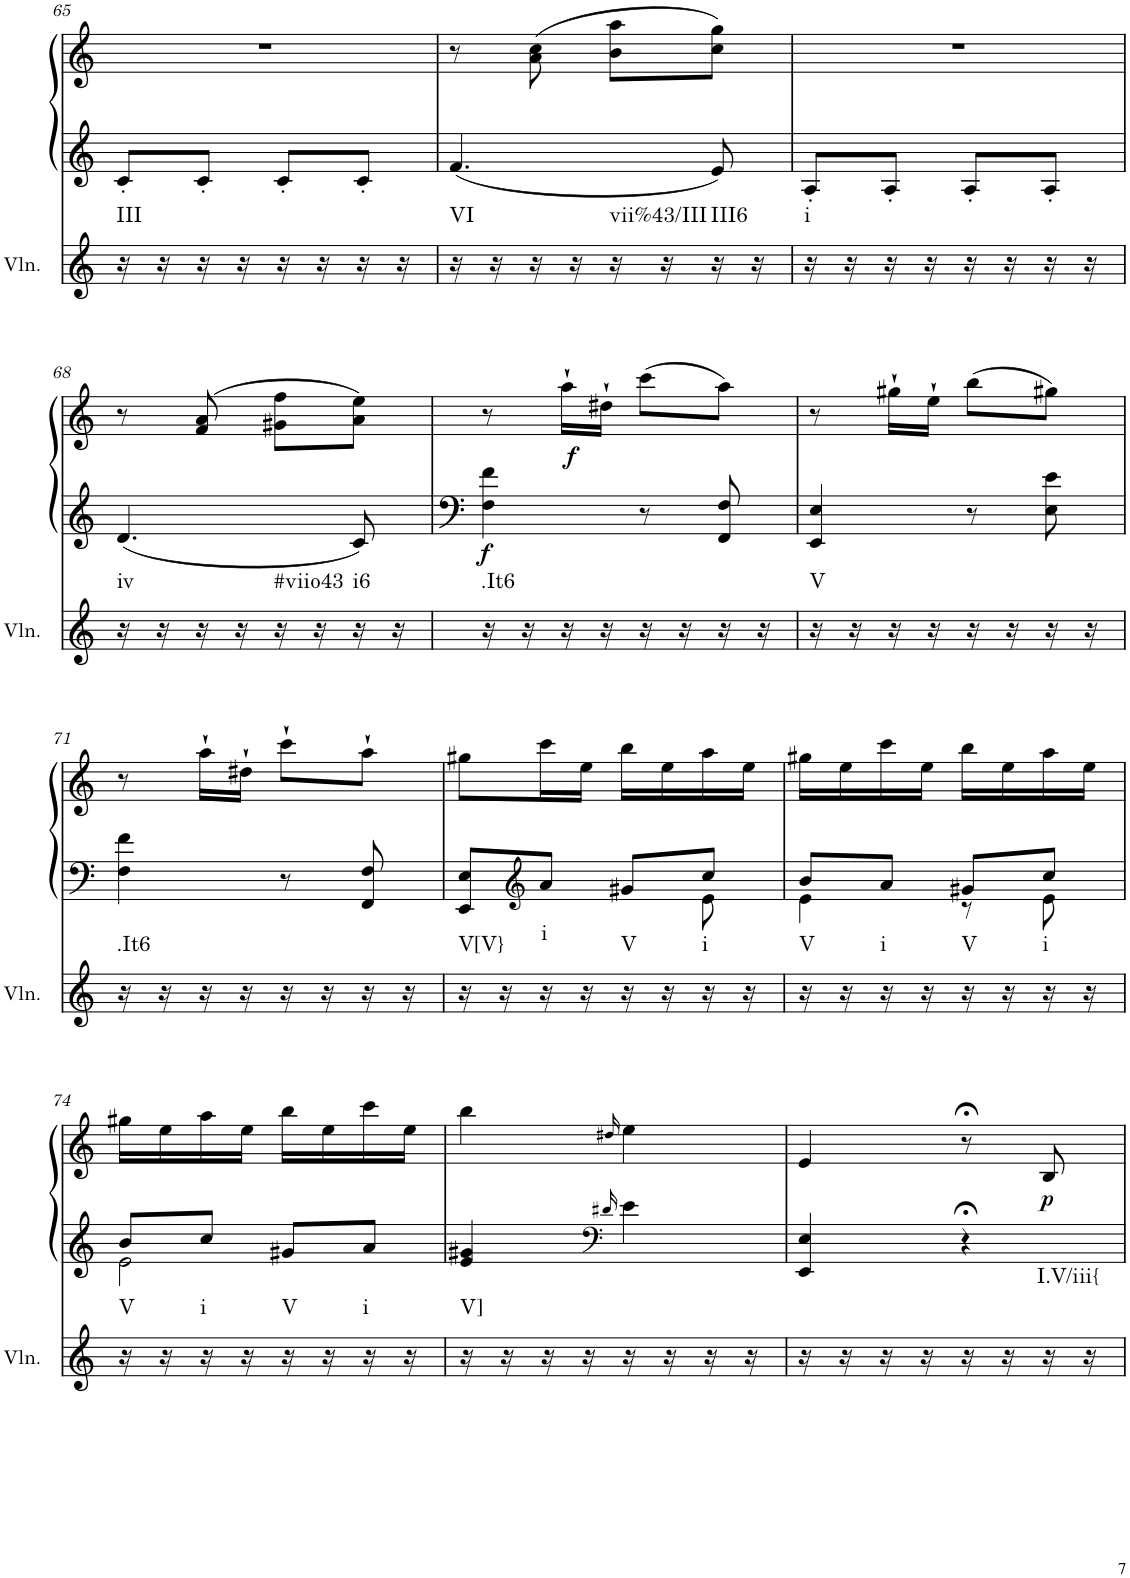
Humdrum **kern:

**kern	**harte	**kern	**kern	**dynam
*part2	*part2	*part1	*part1	*part1
*staff3	*	*staff2	*staff1	*staff1/2
*I"Violin	*	*I"Klavier linke Hand	*	*
*I'Vln.	*	*	*	*
!!LO:PB:g=z
*clefG2	*	*clefG2	*clefF4	*
*k[]	*	*k[]	*k[]	*
*M2/4	*	*M2/4	*M2/4	*
=65	=65	=65	=65	=65
!	!LO:H:kt=III	!	!	!
16r	N	8c'/L	2r	.
16r	.	.	.	.
16r	.	8c'/J	.	.
16r	.	.	.	.
16r	.	8c'/L	.	.
16r	.	.	.	.
16r	.	8c'/J	.	.
16r	.	.	.	.
=66	=66	=66	=66	=66
!	!LO:H:kt=VI	!	!	!
16r	N	4.f/	8r	.
16r	.	.	.	.
16r	.	.	(8a\ 8cc\	.
16r	.	.	.	.
!	!LO:H:kt=vii%43/III	!	!	!
16r	N	.	8b\ 8aa\L	.
16r	.	.	.	.
!	!LO:H:kt=III6	!	!	!
16r	N	8e/	8cc\ 8gg\J)	.
16r	.	.	.	.
=67	=67	=67	=67	=67
!	!LO:H:kt=i	!	!	!
16r	N	8A'/L	2r	.
16r	.	.	.	.
16r	.	8A'/J	.	.
16r	.	.	.	.
16r	.	8A'/L	.	.
16r	.	.	.	.
16r	.	8A'/J	.	.
16r	.	.	.	.
!!LO:LB:g=z
=68	=68	=68	=68	=68
!	!LO:H:kt=iv	!	!	!
16r	N	4.d/	8r	.
16r	.	.	.	.
16r	.	.	(8f/ 8a/	.
16r	.	.	.	.
!	!LO:H:kt=#viio43	!	!	!
16r	N	.	8g#X\ 8ff\L	.
16r	.	.	.	.
!	!LO:H:kt=i6	!	!	!
16r	N	8c/	8a\ 8ee\J)	.
16r	.	.	.	.
=69	=69	=69	=69	=69
!	!LO:H:kt=.It6	!	!	!LO:DY:b=2
16r	N	4F\ 4f\	8r	f
16r	.	.	.	.
!	!	!	!	!LO:DY:b
16r	.	.	16aa`\LL	f
16r	.	.	16dd#X`\JJ	.
16r	.	8r	(8ccc\L	.
16r	.	.	.	.
16r	.	8FF/ 8F/	8aa\J)	.
16r	.	.	.	.
=70	=70	=70	=70	=70
!	!LO:H:kt=V	!	!	!
16r	N	4EE/ 4E/	8r	.
16r	.	.	.	.
16r	.	.	16gg#X`\LL	.
16r	.	.	16ee`\JJ	.
16r	.	8r	(8bb\L	.
16r	.	.	.	.
16r	.	8E\ 8e\	8gg#X\J)	.
16r	.	.	.	.
!!LO:LB:g=z
=71	=71	=71	=71	=71
!	!LO:H:kt=.It6	!	!	!
16r	N	4F\ 4f\	8r	.
16r	.	.	.	.
16r	.	.	16aa`\LL	.
16r	.	.	16dd#X`\JJ	.
16r	.	8r	8ccc`\L	.
16r	.	.	.	.
16r	.	8FF/ 8F/	8aa`\J	.
16r	.	.	.	.
=72	=72	=72	=72	=72
*	*	*^	*	*
!	!LO:H:kt=V[V}	!	!	!	!
16r	N	8EE/ 8E/L	4.ryy	8gg#X\L	.
16r	.	.	.	.	.
*	*	*clefG2	*	*	*
!	!LO:H:kt=i	!	!	!	!
16r	N	8a/J	.	16ccc\L	.
16r	.	.	.	16ee\JJ	.
!	!LO:H:kt=V	!	!	!	!
16r	N	8g#X/L	.	16bb\LL	.
16r	.	.	.	16ee\	.
!	!LO:H:kt=i	!	!	!	!
16r	N	8cc/J	8e\	16aa\	.
16r	.	.	.	16ee\JJ	.
=73	=73	=73	=73	=73	=73
!	!LO:H:kt=V	!	!	!	!
16r	N	8b/L	4e\	16gg#X\LL	.
16r	.	.	.	16ee\	.
!	!LO:H:kt=i	!	!	!	!
16r	N	8a/J	.	16ccc\	.
16r	.	.	.	16ee\JJ	.
!	!LO:H:kt=V	!	!	!	!
16r	N	8g#X/L	8r	16bb\LL	.
16r	.	.	.	16ee\	.
!	!LO:H:kt=i	!	!	!	!
16r	N	8cc/J	8e\	16aa\	.
16r	.	.	.	16ee\JJ	.
!!LO:LB:g=z
=74	=74	=74	=74	=74	=74
!	!LO:H:kt=V	!	!	!	!
16r	N	8b/L	2e\	16gg#X\LL	.
16r	.	.	.	16ee\	.
!	!LO:H:kt=i	!	!	!	!
16r	N	8cc/J	.	16aa\	.
16r	.	.	.	16ee\JJ	.
!	!LO:H:kt=V	!	!	!	!
16r	N	8g#X/L	.	16bb\LL	.
16r	.	.	.	16ee\	.
!	!LO:H:kt=i	!	!	!	!
16r	N	8a/J	.	16ccc\	.
16r	.	.	.	16ee\JJ	.
*	*	*v	*v	*	*
=75	=75	=75	=75	=75
!	!LO:H:kt=V]	!	!	!
16r	N	4e/ 4g#X/	4bb\	.
16r	.	.	.	.
16r	.	.	.	.
16r	.	.	.	.
*	*	*clefF4	*	*
.	.	16qd#X/	16qdd#X/	.
16r	.	4e\	4ee\	.
16r	.	.	.	.
16r	.	.	.	.
16r	.	.	.	.
=76	=76	=76	=76	=76
16r	.	4EE/ 4E/	4e/	.
16r	.	.	.	.
16r	.	.	.	.
16r	.	.	.	.
16r	.	4r;<	8r;<	.
16r	.	.	.	.
!	!LO:H:kt=I.V/iii{	!	!	!LO:DY:b
16r	N	.	8B/	p
16r	.	.	.	.
=	=	=	=	=
*-	*-	*-	*-	*-
